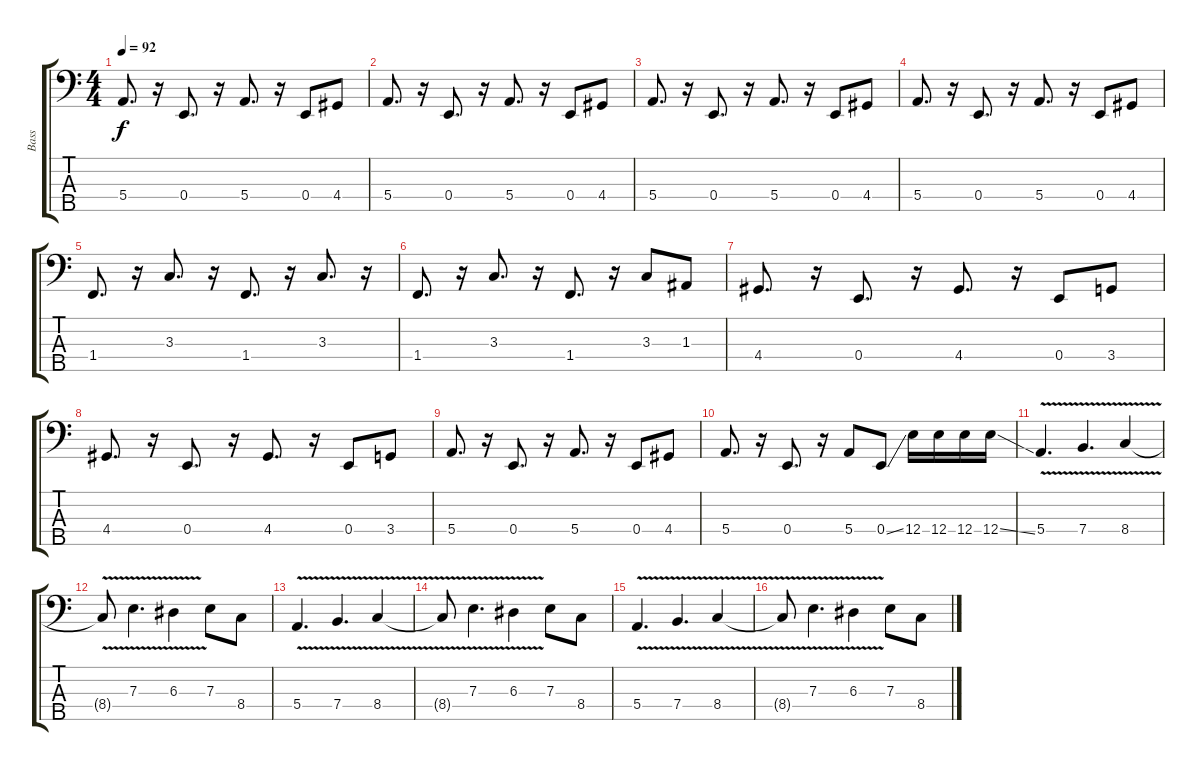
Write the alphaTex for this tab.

\track ("Bass" "Bass") {instrument electricbasspick}
\staff {score tabs}
\tuning (G2 D2 A1 E1 B0) {hide}
\ts (4 4)
\tempo 92
\clef f4
\ks c
5.4.8{d dy f} r.16 0.4.8{d} r.16 5.4.8{d} r.16 0.4.8 4.4.8 |
5.4.8{d} r.16 0.4.8{d} r.16 5.4.8{d} r.16 0.4.8 4.4.8 |
5.4.8{d} r.16 0.4.8{d} r.16 5.4.8{d} r.16 0.4.8 4.4.8 |
5.4.8{d} r.16 0.4.8{d} r.16 5.4.8{d} r.16 0.4.8 4.4.8 |
1.4.8{d} r.16 3.3.8{d} r.16 1.4.8{d} r.16 3.3.8{d} r.16 |
1.4.8{d} r.16 3.3.8{d} r.16 1.4.8{d} r.16 3.3.8 1.3.8 |
4.4.8{d} r.16 0.4.8{d} r.16 4.4.8{d} r.16 0.4.8 3.4.8 |
4.4.8{d} r.16 0.4.8{d} r.16 4.4.8{d} r.16 0.4.8 3.4.8 |
5.4.8{d} r.16 0.4.8{d} r.16 5.4.8{d} r.16 0.4.8 4.4.8 |
5.4.8{d} r.16 0.4.8{d} r.16 5.4.8 0.4{ss}.8 12.4.16 12.4.16 12.4.16 12.4{ss}.16 |
5.4{v}.4{d} 7.4{v}.4{d} 8.4{v}.4 |
8.4{t}.8 7.3{v}.4{d} 6.3{v}.4 7.3.8 8.4.8 |
5.4{v}.4{d} 7.4{v}.4{d} 8.4{v}.4 |
8.4{t}.8 7.3{v}.4{d} 6.3{v}.4 7.3.8 8.4.8 |
5.4{v}.4{d} 7.4{v}.4{d} 8.4{v}.4 |
8.4{t}.8 7.3{v}.4{d} 6.3{v}.4 7.3.8 8.4.8
